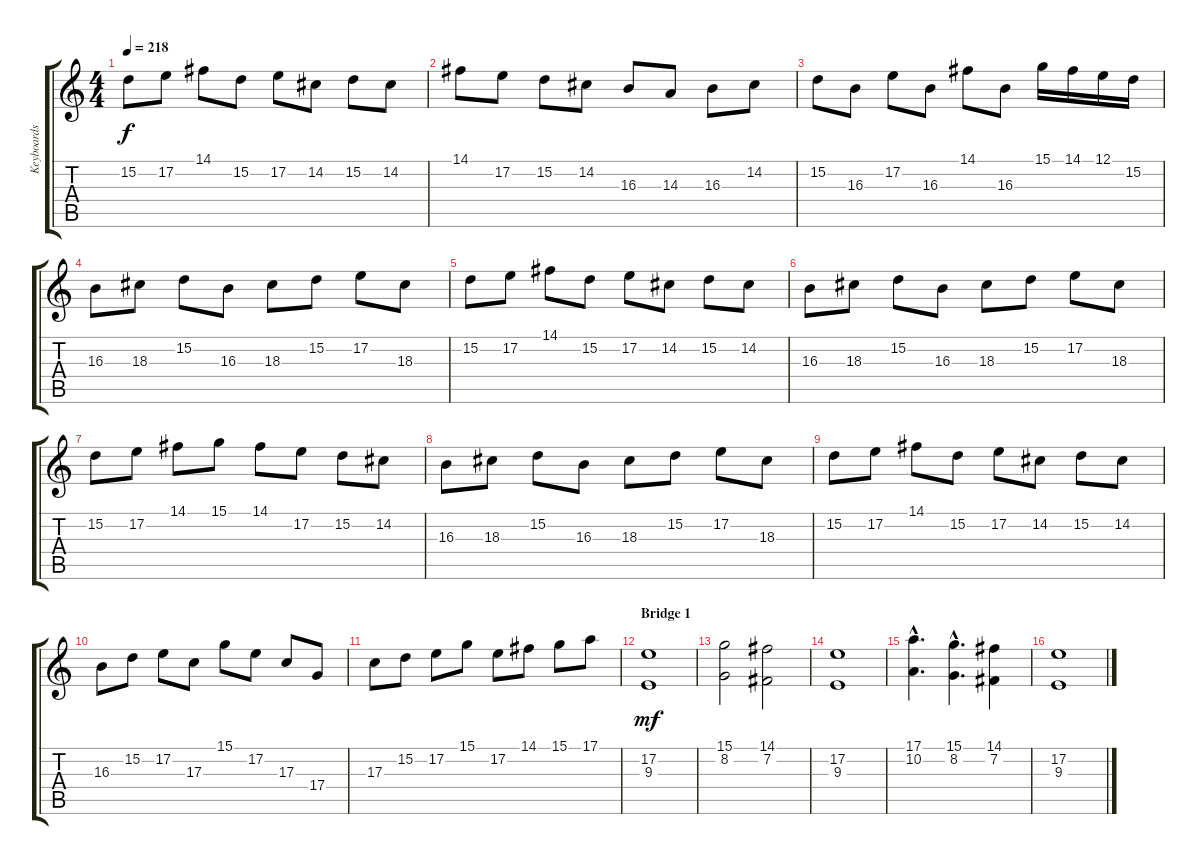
\track ("Keyboards 4" "Keyboards ") {instrument choiraahs}
\staff {score tabs}
\tuning (E4 B3 G3 D3 A2 E2) {hide}
\ts (4 4)
\tempo 218
\clef g2
\ks c
15.2.8{dy f} 17.2.8 14.1.8 15.2.8 17.2.8 14.2.8 15.2.8 14.2.8 |
14.1.8 17.2.8 15.2.8 14.2.8 16.3.8 14.3.8 16.3.8 14.2.8 |
15.2.8 16.3.8 17.2.8 16.3.8 14.1.8 16.3.8 15.1.16 14.1.16 12.1.16 15.2.16 |
16.3.8 18.3.8 15.2.8 16.3.8 18.3.8 15.2.8 17.2.8 18.3.8 |
15.2.8 17.2.8 14.1.8 15.2.8 17.2.8 14.2.8 15.2.8 14.2.8 |
16.3.8 18.3.8 15.2.8 16.3.8 18.3.8 15.2.8 17.2.8 18.3.8 |
15.2.8 17.2.8 14.1.8 15.1.8 14.1.8 17.2.8 15.2.8 14.2.8 |
16.3.8 18.3.8 15.2.8 16.3.8 18.3.8 15.2.8 17.2.8 18.3.8 |
15.2.8 17.2.8 14.1.8 15.2.8 17.2.8 14.2.8 15.2.8 14.2.8 |
16.3.8 15.2.8 17.2.8 17.3.8 15.1.8 17.2.8 17.3.8 17.4.8 |
17.3.8 15.2.8 17.2.8 15.1.8 17.2.8 14.1.8 15.1.8 17.1.8 |
\section ("" "Bridge 1")
(17.2 9.3).1{dy mf volume 9 instrument pad4choir} |
(15.1 8.2).2 (14.1 7.2).2 |
(17.2 9.3).1 |
(17.1{hac} 10.2{hac}).4{d} (15.1{hac} 8.2{hac}).4{d} (14.1 7.2).4 |
(17.2 9.3).1
